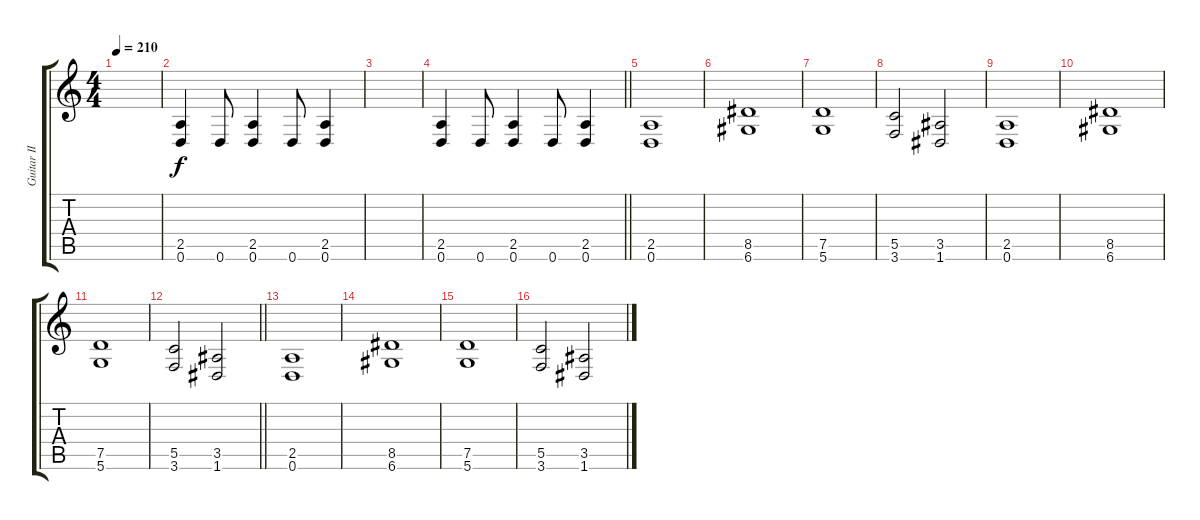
\track ("Guitar II" "Guitar II") {instrument distortionguitar}
\staff {score tabs}
\tuning (D4 A3 F3 C3 G2 D2) {hide}
\ts (4 4)
\tempo 210
\clef g2
\ks c
|
(2.5 0.6).4 0.6.8 (2.5 0.6).4 0.6.8 (2.5 0.6).4 |
|
\barLineRight lightlight
(2.5 0.6).4 0.6.8 (2.5 0.6).4 0.6.8 (2.5 0.6).4 |
(2.5 0.6).1 |
(8.5 6.6).1 |
(7.5 5.6).1 |
(5.5 3.6).2 (3.5 1.6).2 |
(2.5 0.6).1 |
(8.5 6.6).1 |
(7.5 5.6).1 |
\barLineRight lightlight
(5.5 3.6).2 (3.5 1.6).2 |
(2.5 0.6).1 |
(8.5 6.6).1 |
(7.5 5.6).1 |
(5.5 3.6).2 (3.5 1.6).2
